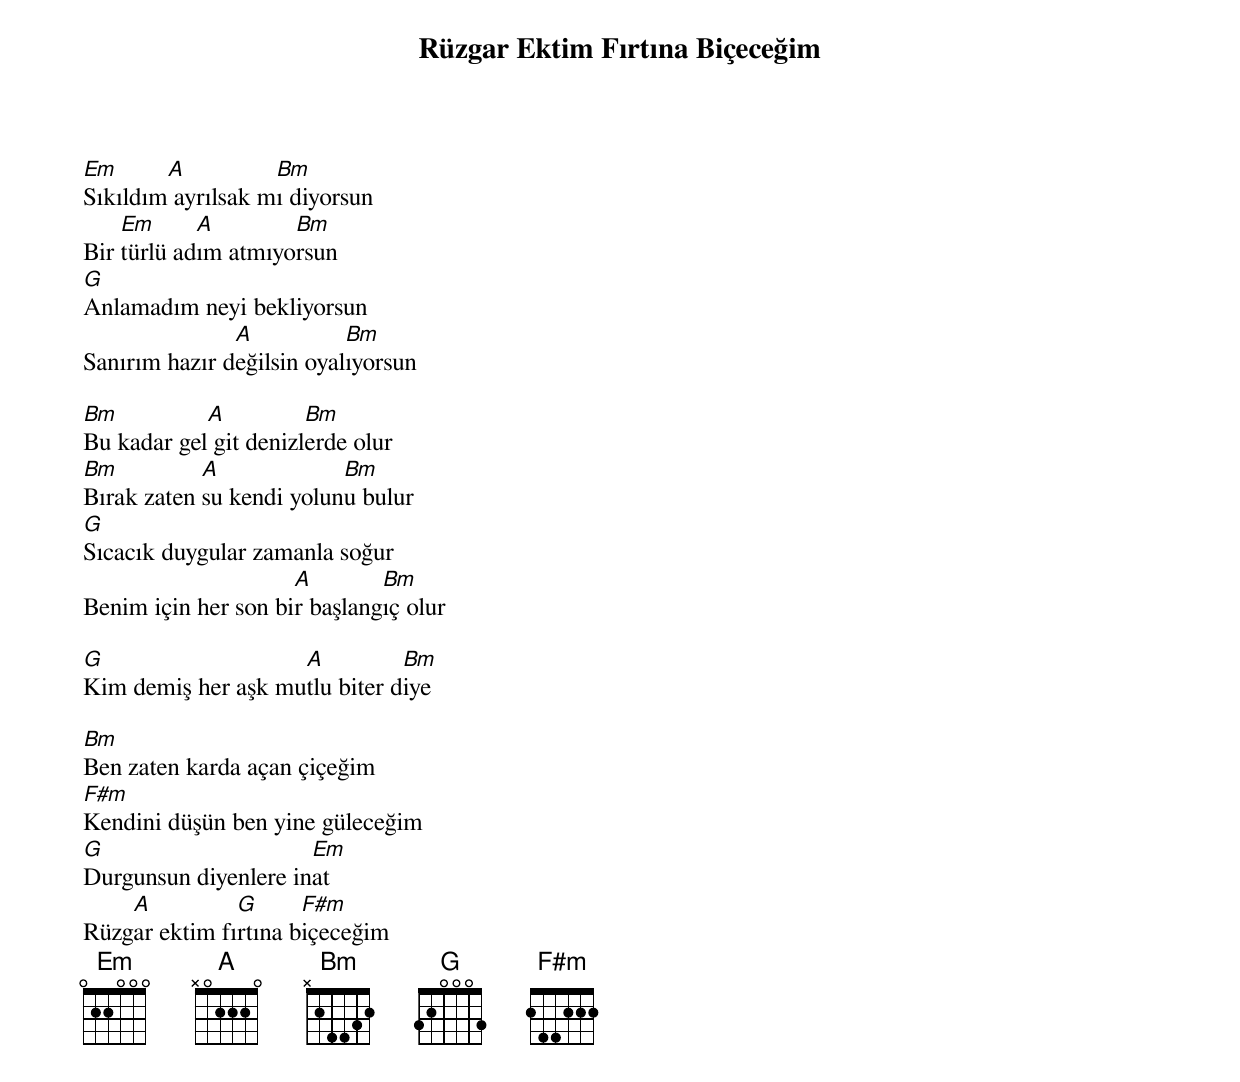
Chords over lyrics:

{title: Rüzgar Ektim Fırtına Biçeceğim}
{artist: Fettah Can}

Em      A          Bm
Sıkıldım ayrılsak mı diyorsun
    Em      A        Bm
Bir türlü adım atmıyorsun
G
Anlamadım neyi bekliyorsun
               A           Bm
Sanırım hazır değilsin oyalıyorsun

Bm          A          Bm
Bu kadar gel git denizlerde olur
Bm          A             Bm
Bırak zaten su kendi yolunu bulur
G
Sıcacık duygular zamanla soğur
                     A        Bm
Benim için her son bir başlangıç olur

G                   A          Bm
Kim demiş her aşk mutlu biter diye

Bm
Ben zaten karda açan çiçeğim
F#m
Kendini düşün ben yine güleceğim
G                     Em
Durgunsun diyenlere inat
    A          G      F#m
Rüzgar ektim fırtına biçeceğim
